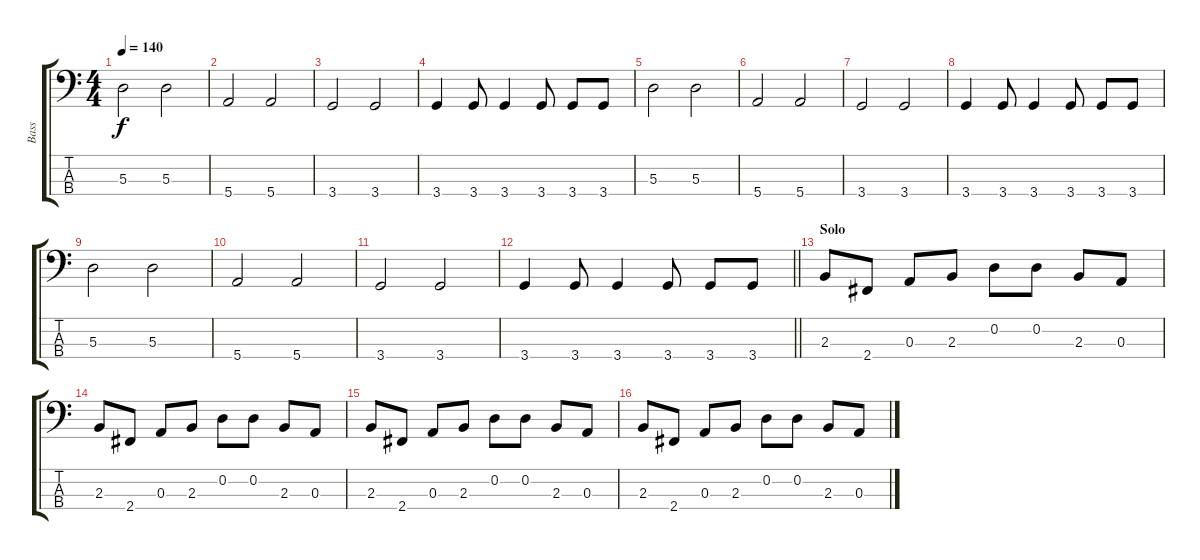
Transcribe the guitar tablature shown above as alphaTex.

\track ("Bass" "Bass") {instrument electricbasspick}
\staff {score tabs}
\tuning (G2 D2 A1 E1) {hide}
\ts (4 4)
\tempo 140
\clef f4
\ks c
5.3.2{dy f} 5.3.2 |
5.4.2 5.4.2 |
3.4.2 3.4.2 |
3.4.4 3.4.8 3.4.4 3.4.8 3.4.8 3.4.8 |
5.3.2 5.3.2 |
5.4.2 5.4.2 |
3.4.2 3.4.2 |
3.4.4 3.4.8 3.4.4 3.4.8 3.4.8 3.4.8 |
5.3.2 5.3.2 |
5.4.2 5.4.2 |
3.4.2 3.4.2 |
\barLineRight lightlight
3.4.4 3.4.8 3.4.4 3.4.8 3.4.8 3.4.8 |
\section ("" "Solo")
2.3.8 2.4.8 0.3.8 2.3.8 0.2.8 0.2.8 2.3.8 0.3.8 |
2.3.8 2.4.8 0.3.8 2.3.8 0.2.8 0.2.8 2.3.8 0.3.8 |
2.3.8 2.4.8 0.3.8 2.3.8 0.2.8 0.2.8 2.3.8 0.3.8 |
2.3.8 2.4.8 0.3.8 2.3.8 0.2.8 0.2.8 2.3.8 0.3.8
